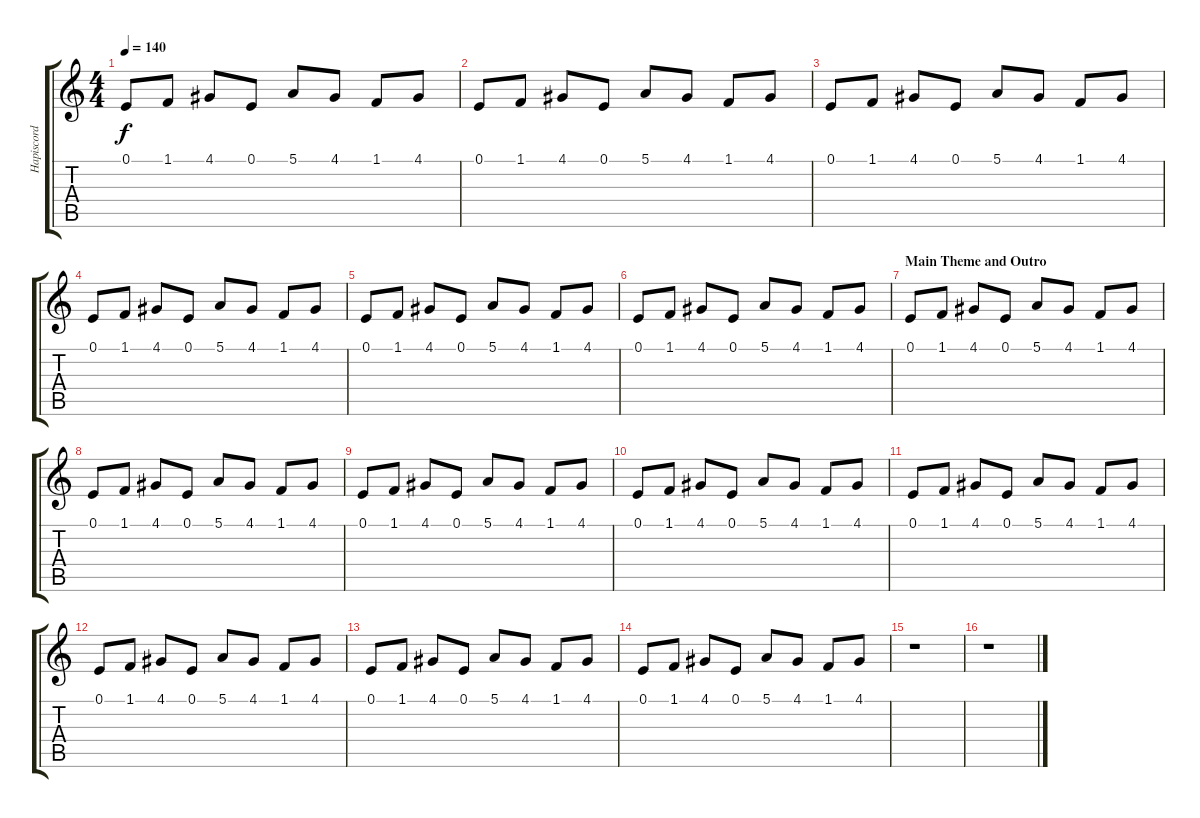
\track ("Hapiscord" "Hapiscord") {instrument harpsichord}
\staff {score tabs}
\tuning (E4 B3 G3 D3 A2 E2) {hide}
\ts (4 4)
\tempo 140
\clef g2
\ks c
0.1.8{dy f volume 11 instrument harpsichord} 1.1.8 4.1.8 0.1.8 5.1.8 4.1.8 1.1.8 4.1.8 |
0.1.8 1.1.8 4.1.8 0.1.8 5.1.8 4.1.8 1.1.8 4.1.8 |
0.1.8 1.1.8 4.1.8 0.1.8 5.1.8 4.1.8 1.1.8 4.1.8 |
0.1.8 1.1.8 4.1.8 0.1.8 5.1.8 4.1.8 1.1.8 4.1.8 |
0.1.8 1.1.8 4.1.8 0.1.8 5.1.8 4.1.8 1.1.8 4.1.8 |
0.1.8 1.1.8 4.1.8 0.1.8 5.1.8 4.1.8 1.1.8 4.1.8 |
\section ("" "Main Theme and Outro")
0.1.8 1.1.8 4.1.8 0.1.8 5.1.8 4.1.8 1.1.8 4.1.8 |
0.1.8{volume 6} 1.1.8 4.1.8 0.1.8 5.1.8 4.1.8 1.1.8 4.1.8 |
0.1.8 1.1.8 4.1.8 0.1.8 5.1.8 4.1.8 1.1.8 4.1.8 |
0.1.8 1.1.8 4.1.8 0.1.8 5.1.8 4.1.8 1.1.8 4.1.8 |
0.1.8 1.1.8 4.1.8 0.1.8 5.1.8 4.1.8 1.1.8 4.1.8 |
0.1.8{volume 0} 1.1.8 4.1.8 0.1.8 5.1.8 4.1.8 1.1.8 4.1.8 |
0.1.8 1.1.8 4.1.8 0.1.8 5.1.8 4.1.8 1.1.8 4.1.8 |
0.1.8 1.1.8 4.1.8 0.1.8 5.1.8 4.1.8 1.1.8 4.1.8 |
r.1 |
r.1
